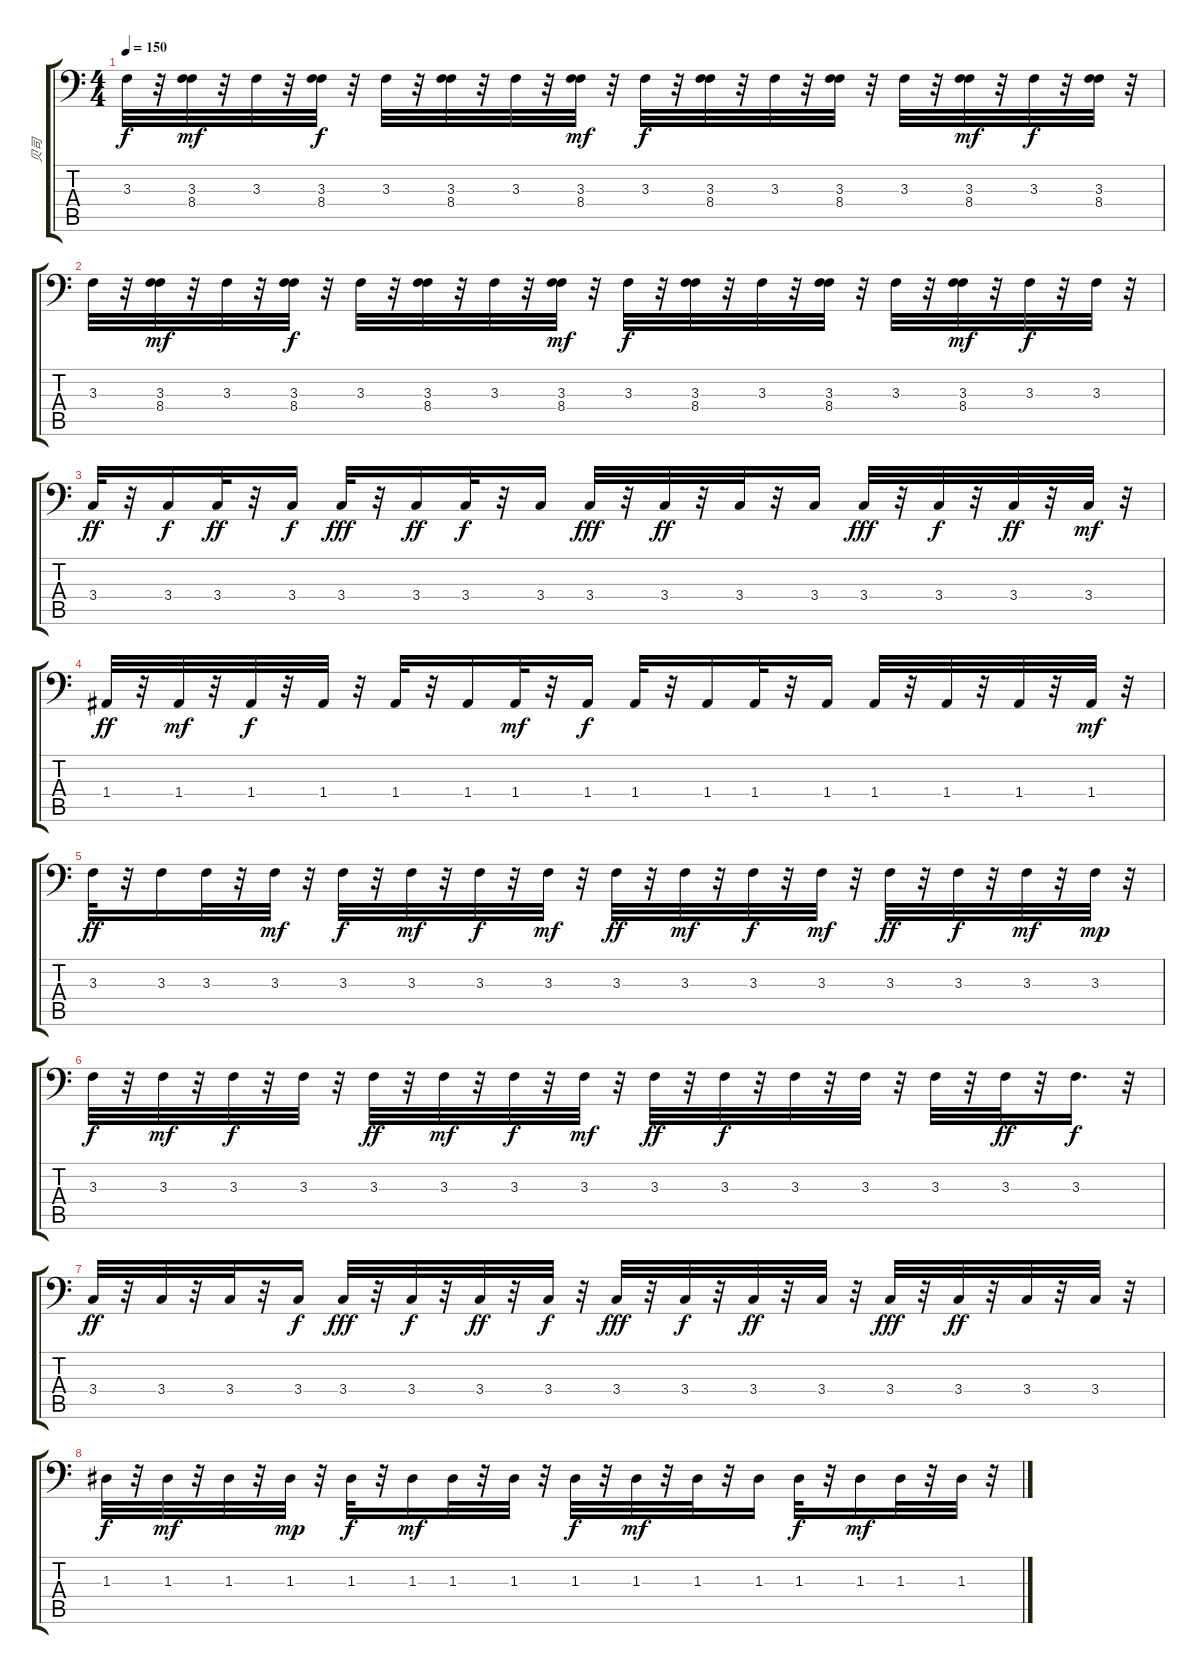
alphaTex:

\track ("贝司" "贝司") {instrument electricbassfinger}
\staff {score tabs}
\tuning (C3 G2 D2 A1 E1 B0) {hide}
\ts (4 4)
\tempo 150
\clef f4
\ks c
3.3.32{dy f} r.32 (3.3 8.4).32{dy mf} r.32 3.3.32 r.32 (3.3 8.4).32{dy f} r.32 3.3.32 r.32 (3.3 8.4).32 r.32 3.3.32 r.32 (3.3 8.4).32{dy mf} r.32 3.3.32{dy f} r.32 (3.3 8.4).32 r.32 3.3.32 r.32 (3.3 8.4).32 r.32 3.3.32 r.32 (3.3 8.4).32{dy mf} r.32 3.3.32{dy f} r.32 (3.3 8.4).32 r.32 |
3.3.32 r.32 (3.3 8.4).32{dy mf} r.32 3.3.32 r.32 (3.3 8.4).32{dy f} r.32 3.3.32 r.32 (3.3 8.4).32 r.32 3.3.32 r.32 (3.3 8.4).32{dy mf} r.32 3.3.32{dy f} r.32 (3.3 8.4).32 r.32 3.3.32 r.32 (3.3 8.4).32 r.32 3.3.32 r.32 (3.3 8.4).32{dy mf} r.32 3.3.32{dy f} r.32 3.3.32 r.32 |
3.4.32{dy ff} r.32 3.4.16{dy f} 3.4.32{dy ff} r.32 3.4.16{dy f} 3.4.32{dy fff} r.32 3.4.16{dy ff} 3.4.32{dy f} r.32 3.4.16 3.4.32{dy fff} r.32 3.4.32{dy ff} r.32 3.4.32 r.32 3.4.16 3.4.32{dy fff} r.32 3.4.32{dy f} r.32 3.4.32{dy ff} r.32 3.4.32{dy mf} r.32 |
1.4.32{dy ff} r.32 1.4.32{dy mf} r.32 1.4.32{dy f} r.32 1.4.32 r.32 1.4.32 r.32 1.4.16 1.4.32{dy mf} r.32 1.4.16{dy f} 1.4.32 r.32 1.4.16 1.4.32 r.32 1.4.16 1.4.32 r.32 1.4.32 r.32 1.4.32 r.32 1.4.32{dy mf} r.32 |
3.3.32{dy ff} r.32 3.3.16 3.3.32 r.32 3.3.32{dy mf} r.32 3.3.32{dy f} r.32 3.3.32{dy mf} r.32 3.3.32{dy f} r.32 3.3.32{dy mf} r.32 3.3.32{dy ff} r.32 3.3.32{dy mf} r.32 3.3.32{dy f} r.32 3.3.32{dy mf} r.32 3.3.32{dy ff} r.32 3.3.32{dy f} r.32 3.3.32{dy mf} r.32 3.3.32{dy mp} r.32 |
3.3.32{dy f} r.32 3.3.32{dy mf} r.32 3.3.32{dy f} r.32 3.3.32 r.32 3.3.32{dy ff} r.32 3.3.32{dy mf} r.32 3.3.32{dy f} r.32 3.3.32{dy mf} r.32 3.3.32{dy ff} r.32 3.3.32{dy f} r.32 3.3.32 r.32 3.3.32 r.32 3.3.32 r.32 3.3.32{dy ff} r.32 3.3.16{d dy f} r.32 |
3.4.32{dy ff} r.32 3.4.32 r.32 3.4.32 r.32 3.4.16{dy f} 3.4.32{dy fff} r.32 3.4.32{dy f} r.32 3.4.32{dy ff} r.32 3.4.32{dy f} r.32 3.4.32{dy fff} r.32 3.4.32{dy f} r.32 3.4.32{dy ff} r.32 3.4.32 r.32 3.4.32{dy fff} r.32 3.4.32{dy ff} r.32 3.4.32 r.32 3.4.32 r.32 |
1.3.32{dy f} r.32 1.3.32{dy mf} r.32 1.3.32 r.32 1.3.32{dy mp} r.32 1.3.32{dy f} r.32 1.3.16{dy mf} 1.3.32 r.32 1.3.32 r.32 1.3.32{dy f} r.32 1.3.32{dy mf} r.32 1.3.32 r.32 1.3.16 1.3.32{dy f} r.32 1.3.16{dy mf} 1.3.32 r.32 1.3.32 r.32
